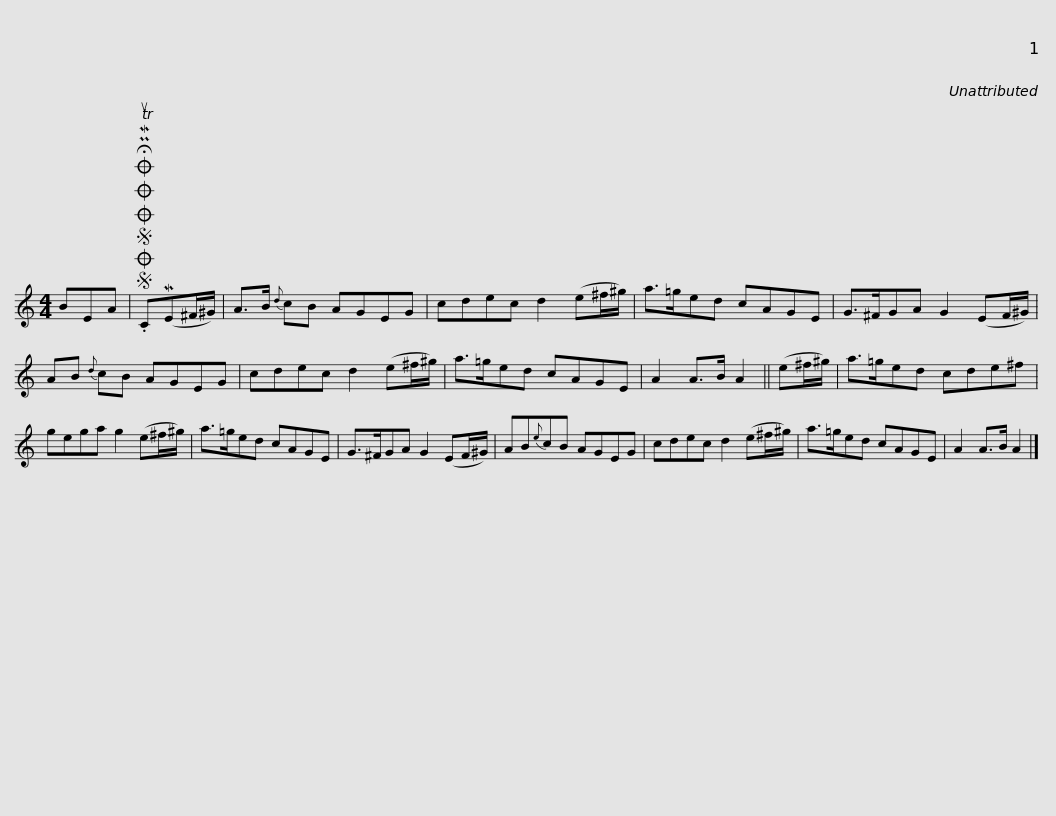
X:1
L:1/8
M:4/4
I:linebreak $
K:C
V:1 treble
V:1
 BEA |SOSOOO .!fermata!PMTuC(ME^F/^G/) | A>B{d} cB AGEG | cdec d2 (e^f/^g/) | a>=ged cAGE |$ %5
 G>^FGA G2 (EF/^G/) | AB{d} cB AGEG | cdec d2 (e^f/^g/) | a>=ged cAGE | A2 A>B A2 || %10
 (e^f/^g/) |$ a>=ged cde^f | gega g2 (e^f/^g/) | a>=ged cAGE | G>^FGA G2 (EF/^G/) |$ %15
 AB{e}cB AGEG | cdec d2 (e^f/^g/) | a>=ged cAGE | A2 A>B A2 |] %19
